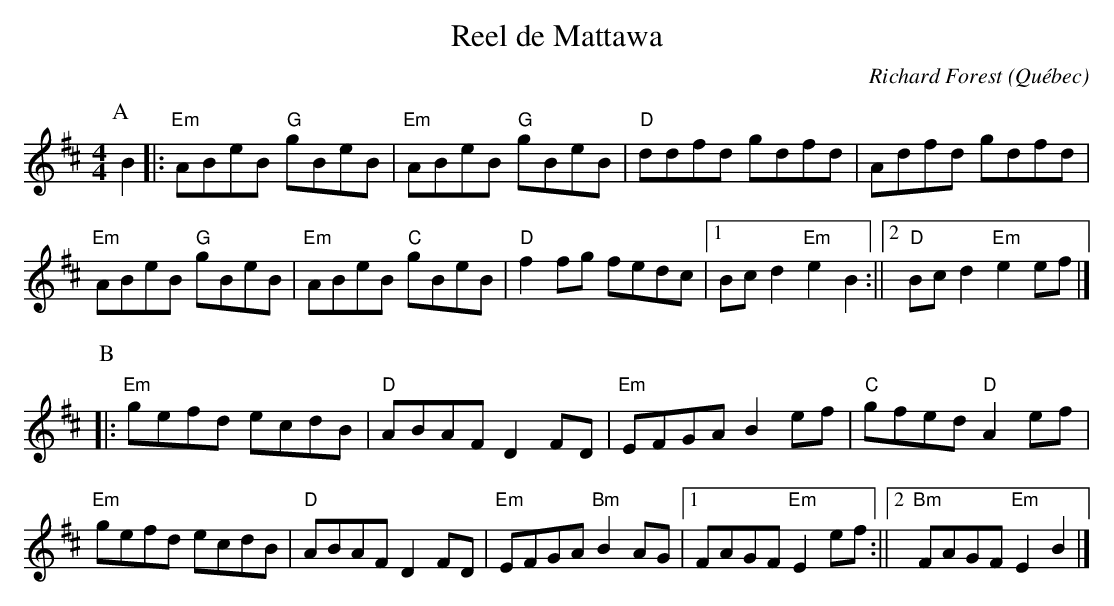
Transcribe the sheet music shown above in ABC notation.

X:1
T:Reel de Mattawa
C:Richard Forest
O:Québec
M:4/4
L:1/8
K:Edor
P:A
B2 |: "Em"ABeB "G"gBeB | "Em"ABeB "G"gBeB | "D"ddfd gdfd | Adfd gdfd |
"Em"ABeB "G"gBeB | "Em"ABeB "C"gBeB | "D"f2fg fedc |1 Bc d2 "Em"e2 B2 :||2 "D" Bc d2 "Em"e2 ef |]
P:B
|: "Em"gefd ecdB | "D"ABAF D2FD | "Em"EFGA B2ef | "C"gfed "D"A2ef |
"Em"gefd ecdB | "D"ABAF D2 FD | "Em"EFGA "Bm"B2AG |1 FAGF "Em"E2 ef :||2 "Bm" FAGF "Em" E2 B2 |]
